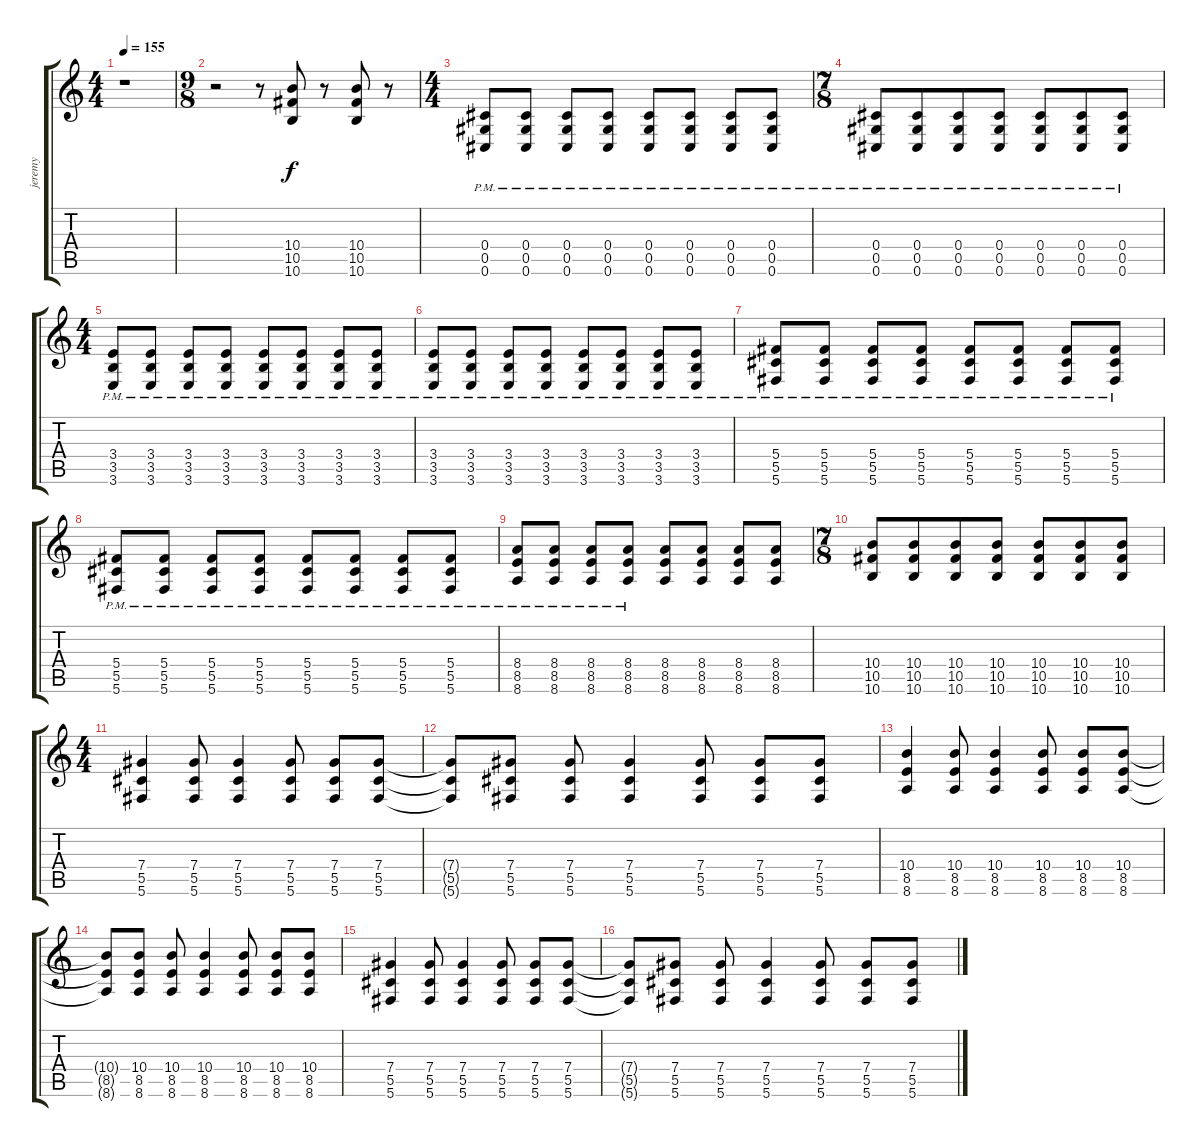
\track ("jeremy" "jeremy") {instrument overdrivenguitar}
\staff {score tabs}
\tuning (Eb4 Bb3 Gb3 Db3 Ab2 Db2) {hide}
\ts (4 4)
\tempo 155
\clef g2
\ks c
r.1{dy f} |
\ts (9 8)
r.2 r.8 (10.4 10.5 10.6).8 r.8 (10.4 10.5 10.6).8 r.8 |
\ts (4 4)
(0.4{pm} 0.5{pm} 0.6{pm}).8 (0.4{pm} 0.5{pm} 0.6{pm}).8 (0.4{pm} 0.5{pm} 0.6{pm}).8 (0.4{pm} 0.5{pm} 0.6{pm}).8 (0.4{pm} 0.5{pm} 0.6{pm}).8 (0.4{pm} 0.5{pm} 0.6{pm}).8 (0.4{pm} 0.5{pm} 0.6{pm}).8 (0.4{pm} 0.5{pm} 0.6{pm}).8 |
\ts (7 8)
(0.4{pm} 0.5{pm} 0.6{pm}).8 (0.4{pm} 0.5{pm} 0.6{pm}).8 (0.4{pm} 0.5{pm} 0.6{pm}).8 (0.4{pm} 0.5{pm} 0.6{pm}).8 (0.4{pm} 0.5{pm} 0.6{pm}).8 (0.4{pm} 0.5{pm} 0.6{pm}).8 (0.4{pm} 0.5{pm} 0.6{pm}).8 |
\ts (4 4)
(3.4{pm} 3.5{pm} 3.6{pm}).8 (3.4{pm} 3.5{pm} 3.6{pm}).8 (3.4{pm} 3.5{pm} 3.6{pm}).8 (3.4{pm} 3.5{pm} 3.6{pm}).8 (3.4{pm} 3.5{pm} 3.6{pm}).8 (3.4{pm} 3.5{pm} 3.6{pm}).8 (3.4{pm} 3.5{pm} 3.6{pm}).8 (3.4{pm} 3.5{pm} 3.6{pm}).8 |
(3.4{pm} 3.5{pm} 3.6{pm}).8 (3.4{pm} 3.5{pm} 3.6{pm}).8 (3.4{pm} 3.5{pm} 3.6{pm}).8 (3.4{pm} 3.5{pm} 3.6{pm}).8 (3.4{pm} 3.5{pm} 3.6{pm}).8 (3.4{pm} 3.5{pm} 3.6{pm}).8 (3.4{pm} 3.5{pm} 3.6{pm}).8 (3.4{pm} 3.5{pm} 3.6{pm}).8 |
(5.4{pm} 5.5{pm} 5.6{pm}).8 (5.4{pm} 5.5{pm} 5.6{pm}).8 (5.4{pm} 5.5{pm} 5.6{pm}).8 (5.4{pm} 5.5{pm} 5.6{pm}).8 (5.4{pm} 5.5{pm} 5.6{pm}).8 (5.4{pm} 5.5{pm} 5.6{pm}).8 (5.4{pm} 5.5{pm} 5.6{pm}).8 (5.4{pm} 5.5{pm} 5.6{pm}).8 |
(5.4{pm} 5.5{pm} 5.6{pm}).8 (5.4{pm} 5.5{pm} 5.6{pm}).8 (5.4{pm} 5.5{pm} 5.6{pm}).8 (5.4{pm} 5.5{pm} 5.6{pm}).8 (5.4{pm} 5.5{pm} 5.6{pm}).8 (5.4{pm} 5.5{pm} 5.6{pm}).8 (5.4{pm} 5.5{pm} 5.6{pm}).8 (5.4{pm} 5.5{pm} 5.6{pm}).8 |
(8.4{pm} 8.5{pm} 8.6{pm}).8 (8.4{pm} 8.5{pm} 8.6{pm}).8 (8.4{pm} 8.5{pm} 8.6).8 (8.4{pm} 8.5 8.6).8 (8.4 8.5 8.6).8 (8.4 8.5 8.6).8 (8.4 8.5 8.6).8 (8.4 8.5 8.6).8 |
\ts (7 8)
(10.4 10.5 10.6).8 (10.4 10.5 10.6).8 (10.4 10.5 10.6).8 (10.4 10.5 10.6).8 (10.4 10.5 10.6).8 (10.4 10.5 10.6).8 (10.4 10.5 10.6).8 |
\ts (4 4)
(7.4 5.5 5.6).4 (7.4 5.5 5.6).8 (7.4 5.5 5.6).4 (7.4 5.5 5.6).8 (7.4 5.5 5.6).8 (7.4 5.5 5.6).8 |
(7.4{t} 5.5{t} 5.6{t}).8 (7.4 5.5 5.6).8 (7.4 5.5 5.6).8 (7.4 5.5 5.6).4 (7.4 5.5 5.6).8 (7.4 5.5 5.6).8 (7.4 5.5 5.6).8 |
(10.4 8.5 8.6).4 (10.4 8.5 8.6).8 (10.4 8.5 8.6).4 (10.4 8.5 8.6).8 (10.4 8.5 8.6).8 (10.4 8.5 8.6).8 |
(10.4{t} 8.5{t} 8.6{t}).8 (10.4 8.5 8.6).8 (10.4 8.5 8.6).8 (10.4 8.5 8.6).4 (10.4 8.5 8.6).8 (10.4 8.5 8.6).8 (10.4 8.5 8.6).8 |
(7.4 5.5 5.6).4 (7.4 5.5 5.6).8 (7.4 5.5 5.6).4 (7.4 5.5 5.6).8 (7.4 5.5 5.6).8 (7.4 5.5 5.6).8 |
(7.4{t} 5.5{t} 5.6{t}).8 (7.4 5.5 5.6).8 (7.4 5.5 5.6).8 (7.4 5.5 5.6).4 (7.4 5.5 5.6).8 (7.4 5.5 5.6).8 (7.4 5.5 5.6).8
